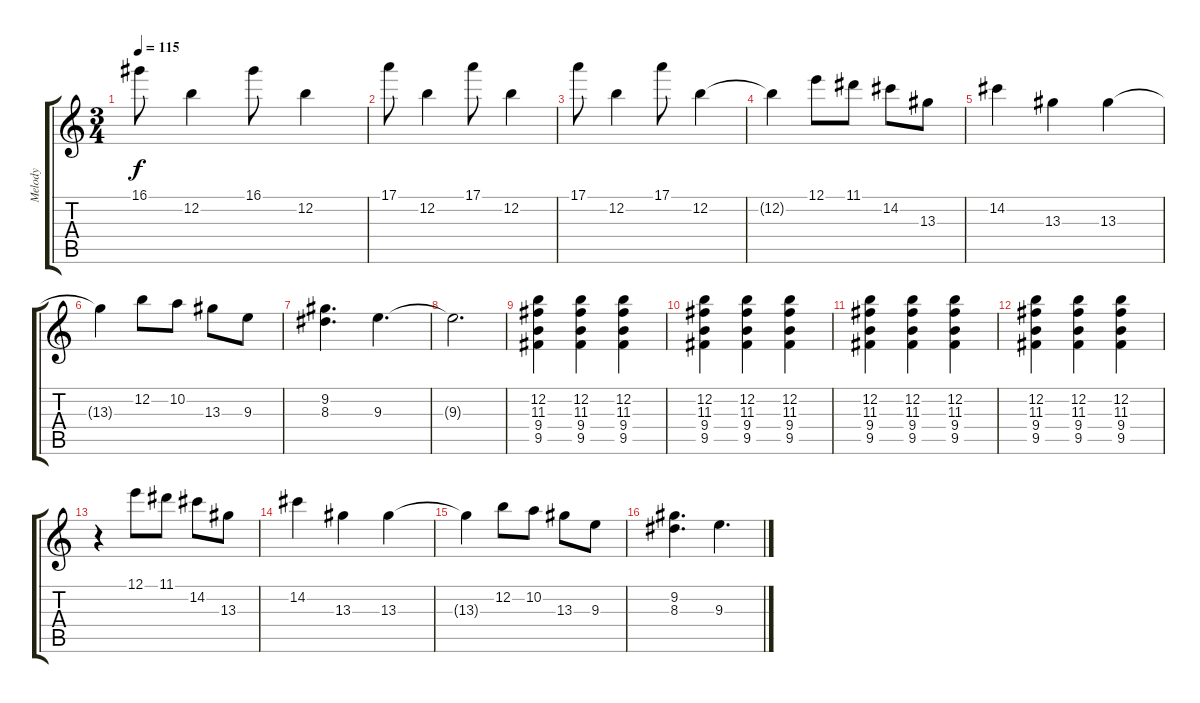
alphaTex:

\track ("Melody" "Melody") {instrument electricguitarjazz}
\staff {score tabs}
\tuning (E4 B3 G3 D3 A2 E2) {hide}
\ts (3 4)
\tempo 115
\clef g2
\ks c
16.1.8{dy f} 12.2.4 16.1.8 12.2.4 |
17.1.8 12.2.4 17.1.8 12.2.4 |
17.1.8 12.2.4 17.1.8 12.2.4 |
12.2{t}.4 12.1.8 11.1.8 14.2.8 13.3.8 |
14.2.4 13.3.4 13.3.4 |
13.3{t}.4 12.2.8 10.2.8 13.3.8 9.3.8 |
(9.2 8.3).4{d} 9.3.4{d} |
9.3{t}.2{d} |
(12.2 11.3 9.4 9.5).4 (12.2 11.3 9.4 9.5).4 (12.2 11.3 9.4 9.5).4 |
(12.2 11.3 9.4 9.5).4 (12.2 11.3 9.4 9.5).4 (12.2 11.3 9.4 9.5).4 |
(12.2 11.3 9.4 9.5).4 (12.2 11.3 9.4 9.5).4 (12.2 11.3 9.4 9.5).4 |
(12.2 11.3 9.4 9.5).4 (12.2 11.3 9.4 9.5).4 (12.2 11.3 9.4 9.5).4 |
r.4 12.1.8 11.1.8 14.2.8 13.3.8 |
14.2.4 13.3.4 13.3.4 |
13.3{t}.4 12.2.8 10.2.8 13.3.8 9.3.8 |
(9.2 8.3).4{d} 9.3.4{d}
